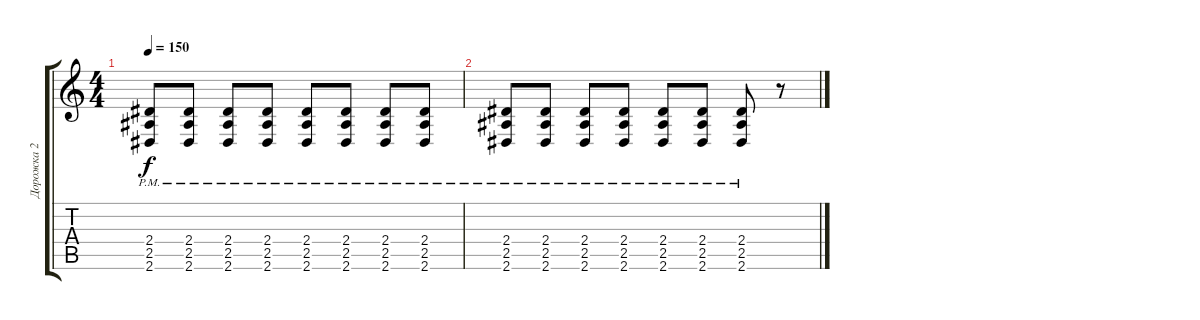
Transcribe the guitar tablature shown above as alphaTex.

\track ("Дорожка 2" "Дорожка 2") {instrument overdrivenguitar}
\staff {score tabs}
\tuning (Eb4 Bb3 Gb3 Db3 Ab2 Db2) {hide}
\ts (4 4)
\tempo 150
\clef g2
\ks c
(2.4{pm} 2.5{pm} 2.6{pm}).8{dy f} (2.4{pm} 2.5{pm} 2.6{pm}).8 (2.4{pm} 2.5{pm} 2.6{pm}).8 (2.4{pm} 2.5{pm} 2.6{pm}).8 (2.4{pm} 2.5{pm} 2.6{pm}).8 (2.4{pm} 2.5{pm} 2.6{pm}).8 (2.4{pm} 2.5{pm} 2.6{pm}).8 (2.4{pm} 2.5{pm} 2.6{pm}).8 |
(2.4{pm} 2.5{pm} 2.6{pm}).8 (2.4{pm} 2.5{pm} 2.6{pm}).8 (2.4{pm} 2.5{pm} 2.6{pm}).8 (2.4{pm} 2.5{pm} 2.6{pm}).8 (2.4{pm} 2.5{pm} 2.6{pm}).8 (2.4{pm} 2.5{pm} 2.6{pm}).8 (2.4{pm} 2.5{pm} 2.6{pm}).8 r.8
